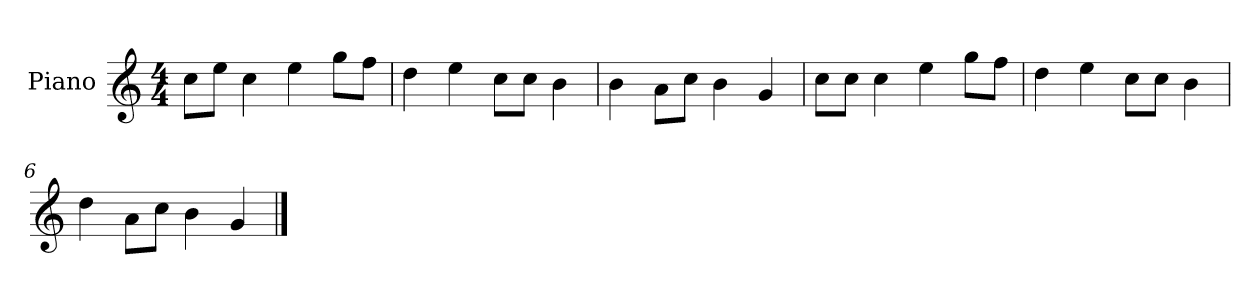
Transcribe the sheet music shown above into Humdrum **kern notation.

**kern
*part1
*staff1
*I"Piano
*I'P-no
*clefG2
*k[]
*M4/4
*MM90
=1
8cc\L
8ee\J
4cc\
4ee\
8gg\L
8ff\J
=2
4dd\
4ee\
8cc\L
8cc\J
4b\
=3
4b\
8a\L
8cc\J
4b\
4g/
=4
8cc\L
8cc\J
4cc\
4ee\
8gg\L
8ff\J
=5
4dd\
4ee\
8cc\L
8cc\J
4b\
=6
4dd\
8a\L
8cc\J
4b\
4g/
==
*-
